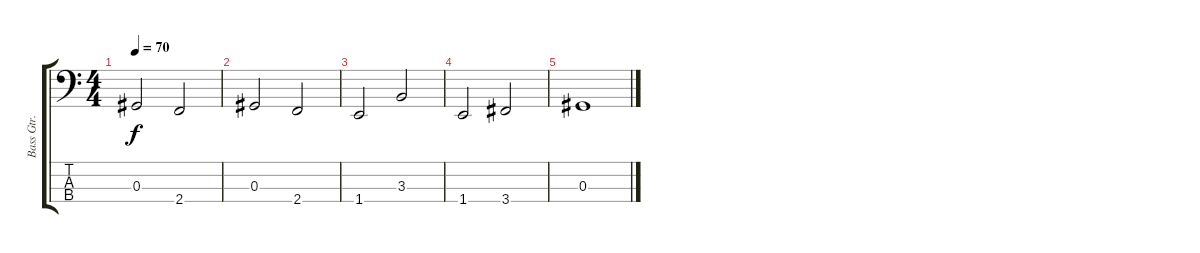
\track ("Bass Gtr." "Bass Gtr.") {instrument electricbassfinger}
\staff {score tabs}
\tuning (Gb2 Db2 Ab1 Eb1) {hide}
\ts (4 4)
\tempo 70
\clef f4
\ks c
0.3.2{dy f} 2.4.2 |
0.3.2 2.4.2 |
1.4.2 3.3.2 |
1.4.2 3.4.2 |
0.3.1
